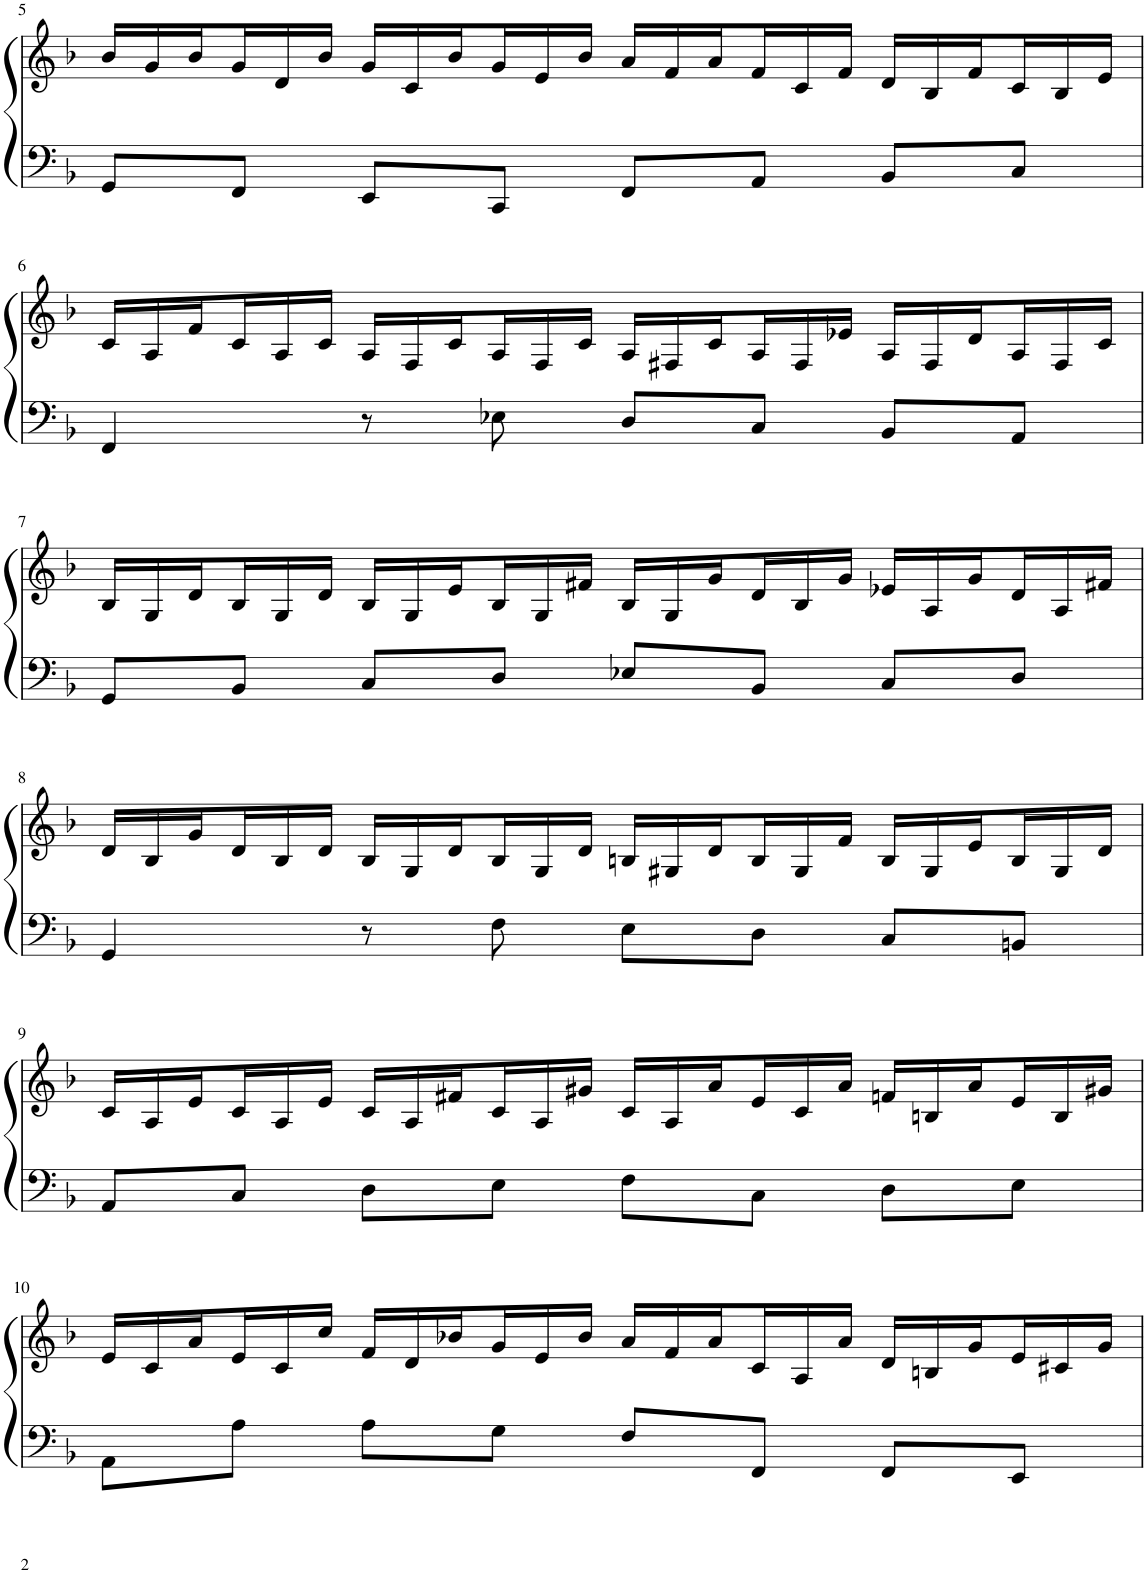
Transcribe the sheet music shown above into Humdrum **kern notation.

**kern	**kern
*part1	*part1
*staff2	*staff1
*I"Piano	*
*I'Pno	*
!!LO:PB:g=z
*clefF4	*clefG2
*k[b-]	*k[b-]
*M4/4	*M4/4
*met(c)	*met(c)
*	*Xtuplet
=5	=5
8GG/L	24b-/LL
.	24g/
.	24b-/
8FF/J	24g/
.	24d/
.	24b-/JJ
8EE/L	24g/LL
.	24c/
.	24b-/
8CC/J	24g/
.	24e/
.	24b-/JJ
8FF/L	24a/LL
.	24f/
.	24a/
8AA/J	24f/
.	24c/
.	24f/JJ
8BB-/L	24d/LL
.	24B-/
.	24f/
8C/J	24c/
.	24B-/
.	24e/JJ
!!LO:LB:g=z
=6	=6
4FF/	24c/LL
.	24A/
.	24f/
.	24c/
.	24A/
.	24c/JJ
8r	24A/LL
.	24F/
.	24c/
8E-X\	24A/
.	24F/
.	24c/JJ
8D/L	24A/LL
.	24F#X/
.	24c/
8C/J	24A/
.	24F#/
.	24e-X/JJ
8BB-/L	24A/LL
.	24F#/
.	24d/
8AA/J	24A/
.	24F#/
.	24c/JJ
!!LO:LB:g=z
=7	=7
8GG/L	24B-/LL
.	24G/
.	24d/
8BB-/J	24B-/
.	24G/
.	24d/JJ
8C/L	24B-/LL
.	24G/
.	24e/
8D/J	24B-/
.	24G/
.	24f#X/JJ
8E-X/L	24B-/LL
.	24G/
.	24g/
8BB-/J	24d/
.	24B-/
.	24g/JJ
8C/L	24e-X/LL
.	24A/
.	24g/
8D/J	24d/
.	24A/
.	24f#X/JJ
!!LO:LB:g=z
=8	=8
4GG/	24d/LL
.	24B-/
.	24g/
.	24d/
.	24B-/
.	24d/JJ
8r	24B-/LL
.	24G/
.	24d/
8F\	24B-/
.	24G/
.	24d/JJ
8E\L	24Bn/LL
.	24G#X/
.	24d/
8D\J	24B/
.	24G#/
.	24f/JJ
8C/L	24B/LL
.	24G#/
.	24e/
8BBn/J	24B/
.	24G#/
.	24d/JJ
!!LO:LB:g=z
=9	=9
8AA/L	24c/LL
.	24A/
.	24e/
8C/J	24c/
.	24A/
.	24e/JJ
8D\L	24c/LL
.	24A/
.	24f#X/
8E\J	24c/
.	24A/
.	24g#X/JJ
8F\L	24c/LL
.	24A/
.	24a/
8C\J	24e/
.	24c/
.	24a/JJ
8D\L	24fn/LL
.	24Bn/
.	24a/
8E\J	24e/
.	24B/
.	24g#X/JJ
!!LO:LB:g=z
=10	=10
8AA\L	24e/LL
.	24c/
.	24a/
8A\J	24e/
.	24c/
.	24cc/JJ
8A\L	24f/LL
.	24d/
.	24b-X/
8G\J	24g/
.	24e/
.	24b-/JJ
8F/L	24a/LL
.	24f/
.	24a/
8FF/J	24c/
.	24A/
.	24a/JJ
8FF/L	24d/LL
.	24Bn/
.	24g/
8EE/J	24e/
.	24c#X/
.	24g/JJ
=	=
*-	*-
